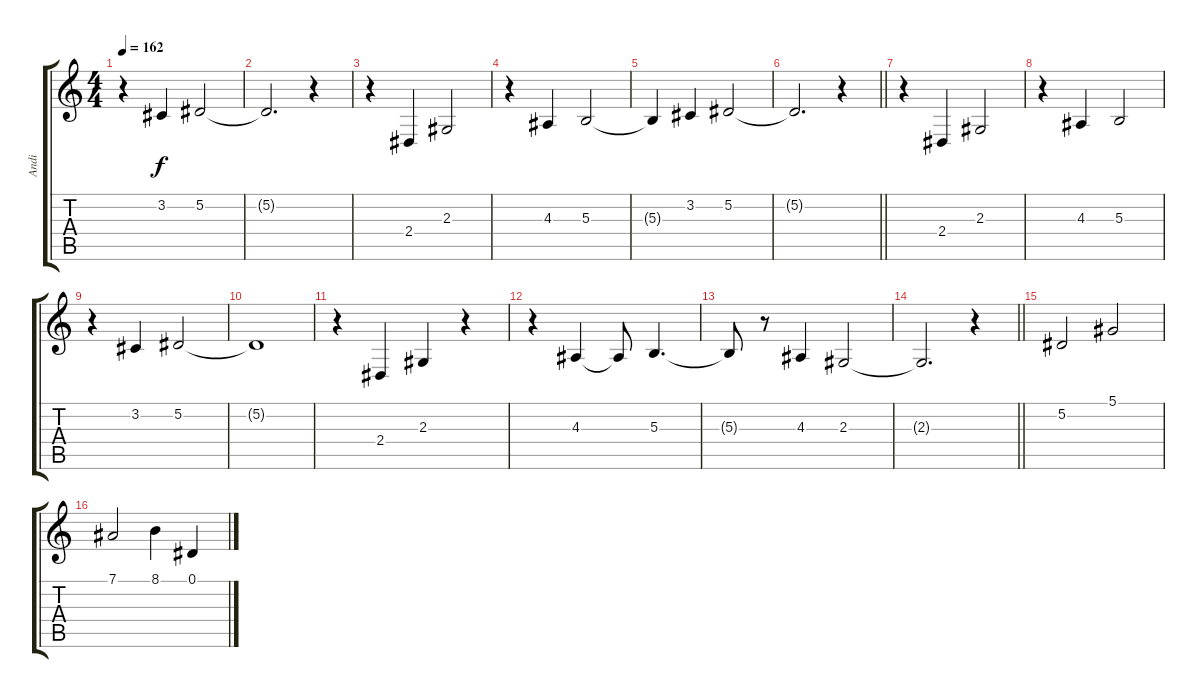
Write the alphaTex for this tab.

\track ("Andi" "Andi") {instrument lead1square}
\staff {score tabs}
\tuning (Eb4 Bb3 Gb3 Db3 Ab2 Eb2) {hide}
\ts (4 4)
\tempo 162
\clef g2
\ks aminor
r.4{dy f} 3.2.4 5.2.2 |
5.2{t}.2{d} r.4 |
r.4 2.4.4 2.3.2 |
r.4 4.3.4 5.3.2 |
5.3{t}.4 3.2.4 5.2.2 |
\barLineRight lightlight
5.2{t}.2{d} r.4 |
r.4 2.4.4 2.3.2 |
r.4 4.3.4 5.3.2 |
r.4 3.2.4 5.2.2 |
5.2{t}.1 |
r.4 2.4.4 2.3.4 r.4 |
r.4 4.3.4 4.3{t}.8 5.3.4{d} |
5.3{t}.8 r.8 4.3.4 2.3.2 |
\barLineRight lightlight
2.3{t}.2{d} r.4 |
5.2.2 5.1.2 |
7.1.2 8.1.4 0.1.4
